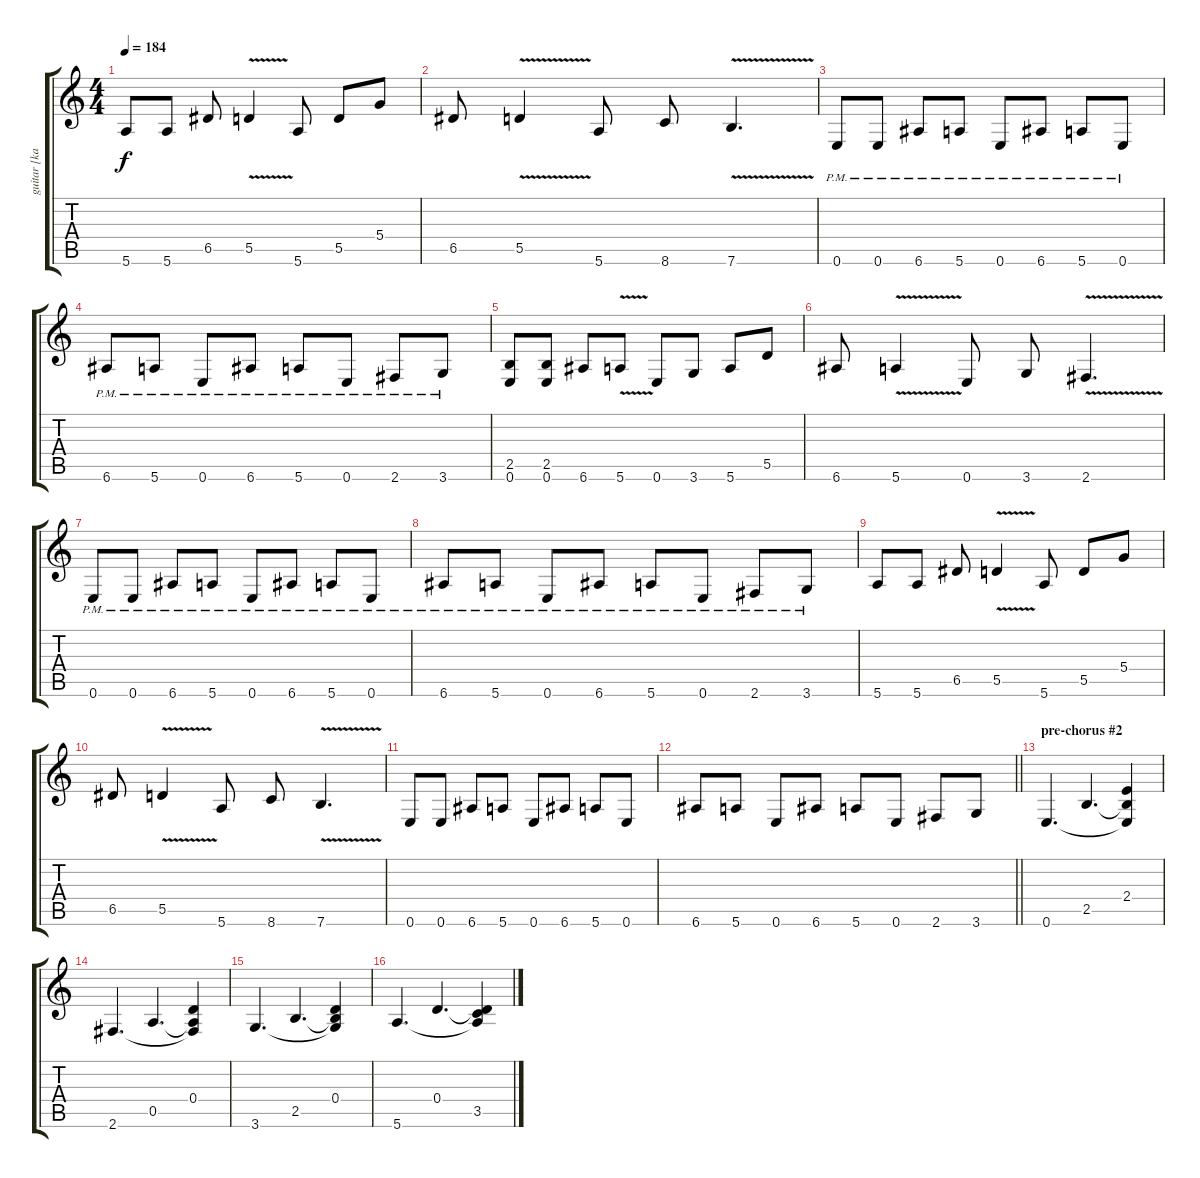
\track ("guitar [karukan]" "guitar [ka") {instrument overdrivenguitar}
\staff {score tabs}
\tuning (E4 B3 G3 D3 A2 E2) {hide}
\ts (4 4)
\tempo 184
\clef g2
\ks c
5.6.8{dy f} 5.6.8 6.5.8 5.5{v}.4 5.6.8 5.5.8 5.4.8 |
6.5.8 5.5{v}.4 5.6.8 8.6.8 7.6{v}.4{d} |
0.6{pm}.8 0.6{pm}.8 6.6{pm}.8 5.6{pm}.8 0.6{pm}.8 6.6{pm}.8 5.6{pm}.8 0.6{pm}.8 |
6.6{pm}.8 5.6{pm}.8 0.6{pm}.8 6.6{pm}.8 5.6{pm}.8 0.6{pm}.8 2.6{pm}.8 3.6{pm}.8 |
(2.5 0.6).8 (2.5 0.6).8 6.6.8 5.6{v}.8 0.6.8 3.6.8 5.6.8 5.5.8 |
6.6.8 5.6{v}.4 0.6.8 3.6.8 2.6{v}.4{d} |
0.6{pm}.8 0.6{pm}.8 6.6{pm}.8 5.6{pm}.8 0.6{pm}.8 6.6{pm}.8 5.6{pm}.8 0.6{pm}.8 |
6.6{pm}.8 5.6{pm}.8 0.6{pm}.8 6.6{pm}.8 5.6{pm}.8 0.6{pm}.8 2.6{pm}.8 3.6{pm}.8 |
5.6.8 5.6.8 6.5.8 5.5{v}.4 5.6.8 5.5.8 5.4.8 |
6.5.8 5.5{v}.4 5.6.8 8.6.8 7.6{v}.4{d} |
0.6.8 0.6.8 6.6.8 5.6.8 0.6.8 6.6.8 5.6.8 0.6.8 |
\barLineRight lightlight
6.6.8 5.6.8 0.6.8 6.6.8 5.6.8 0.6.8 2.6.8 3.6.8 |
\section ("" "pre-chorus #2")
0.6.4{d} 2.5.4{d} (2.4 2.5{t} 0.6{t}).4 |
2.6.4{d} 0.5.4{d} (0.4 0.5{t} 2.6{t}).4 |
3.6.4{d} 2.5.4{d} (0.4 2.5{t} 3.6{t}).4 |
5.6.4{d} 0.4.4{d} (0.4{t} 3.5 5.6{t}).4
